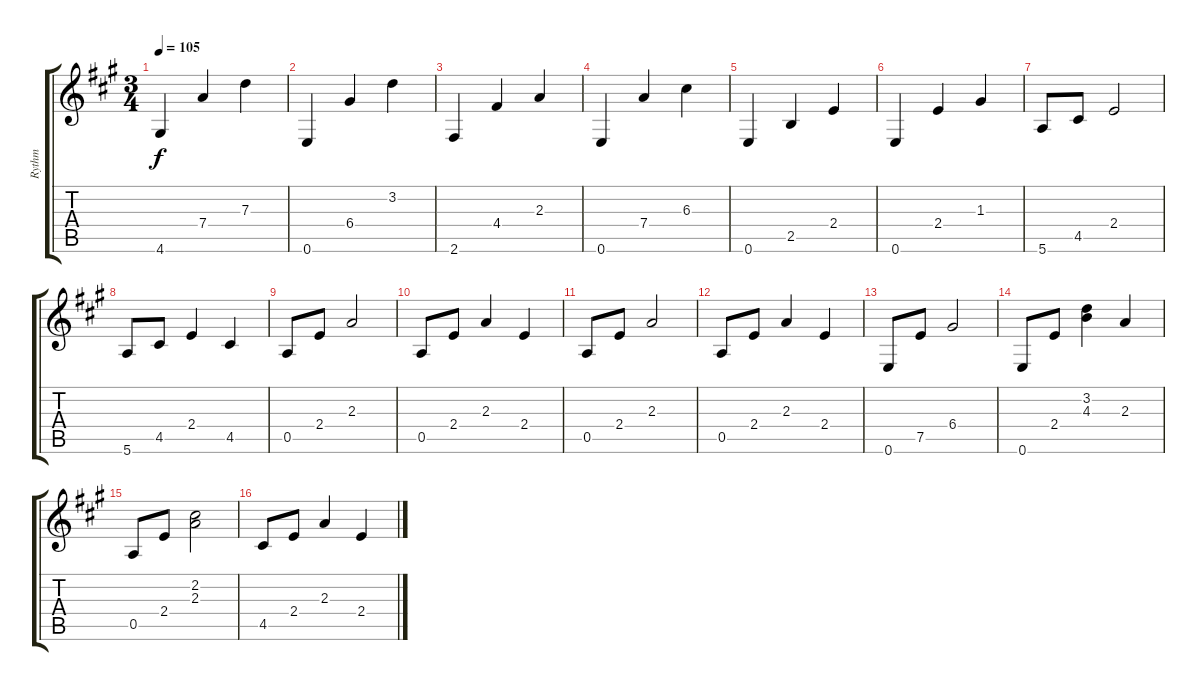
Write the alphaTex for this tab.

\track ("Rythm" "Rythm") {instrument acousticguitarnylon}
\staff {score tabs}
\tuning (E4 B3 G3 D3 A2 E2) {hide}
\ts (3 4)
\tempo 105
\clef g2
\ks a
4.6.4{dy f} 7.4.4 7.3.4 |
0.6.4 6.4.4 3.2.4 |
2.6.4 4.4.4 2.3.4 |
0.6.4 7.4.4 6.3.4 |
0.6.4 2.5.4 2.4.4 |
0.6.4 2.4.4 1.3.4 |
5.6.8 4.5.8 2.4.2 |
5.6.8 4.5.8 2.4.4 4.5.4 |
0.5.8 2.4.8 2.3.2 |
0.5.8 2.4.8 2.3.4 2.4.4 |
0.5.8 2.4.8 2.3.2 |
0.5.8 2.4.8 2.3.4 2.4.4 |
0.6.8 7.5.8 6.4.2 |
0.6.8 2.4.8 (3.2 4.3).4 2.3.4 |
0.5.8 2.4.8 (2.2 2.3).2 |
4.5.8 2.4.8 2.3.4 2.4.4
